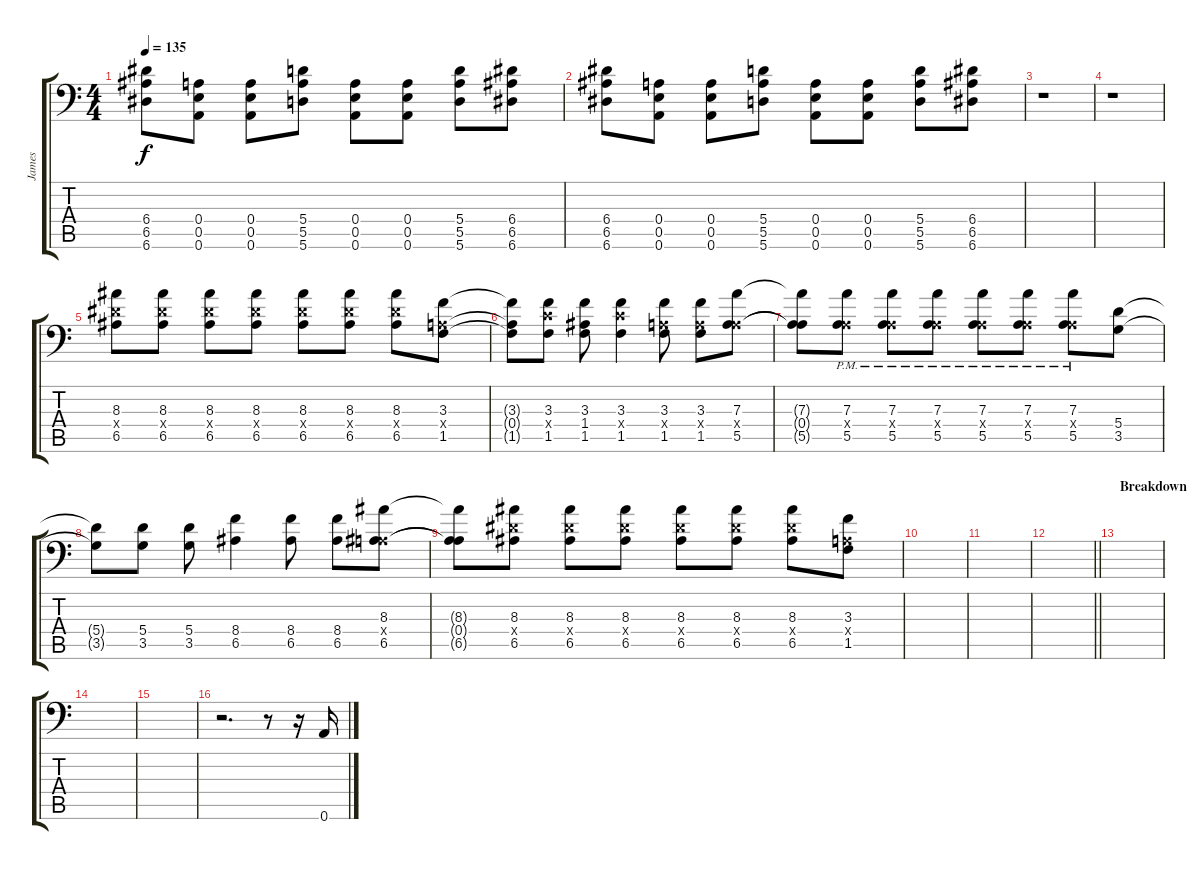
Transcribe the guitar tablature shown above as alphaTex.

\track ("James" "James") {instrument overdrivenguitar}
\staff {score tabs}
\tuning (B3 Gb3 D3 A2 E2 A1) {hide}
\ts (4 4)
\tempo 135
\clef f4
\ks c
(6.4 6.5 6.6).8{dy f} (0.4 0.5 0.6).8 (0.4 0.5 0.6).8 (5.4 5.5 5.6).8 (0.4 0.5 0.6).8 (0.4 0.5 0.6).8 (5.4 5.5 5.6).8 (6.4 6.5 6.6).8 |
(6.4 6.5 6.6).8 (0.4 0.5 0.6).8 (0.4 0.5 0.6).8 (5.4 5.5 5.6).8 (0.4 0.5 0.6).8 (0.4 0.5 0.6).8 (5.4 5.5 5.6).8 (6.4 6.5 6.6).8 |
r.1 |
r.1 |
(8.3 6.4{x} 6.5).8 (8.3 6.4{x} 6.5).8 (8.3 6.4{x} 6.5).8 (8.3 6.4{x} 6.5).8 (8.3 6.4{x} 6.5).8 (8.3 6.4{x} 6.5).8 (8.3 6.4{x} 6.5).8 (3.3 0.4{x} 1.5).8 |
(3.3{t} 0.4{t} 1.5{t}).8 (3.3 3.4{x} 1.5).8 (3.3 1.4 1.5).8 (3.3 3.4{x} 1.5).4 (3.3 0.4{x} 1.5).8 (3.3 0.4{x} 1.5).8 (7.3 0.4{x} 5.5).8 |
(7.3{t} 0.4{t} 5.5{t}).8 (7.3 0.4{x} 5.5{pm}).8 (7.3 0.4{x} 5.5{pm}).8 (7.3 0.4{x} 5.5{pm}).8 (7.3 0.4{x} 5.5{pm}).8 (7.3 0.4{x} 5.5{pm}).8 (7.3 0.4{x} 5.5{pm}).8 (5.4 3.5).8 |
(5.4{t} 3.5{t}).8 (5.4 3.5).8 (5.4 3.5).8 (8.4 6.5).4 (8.4 6.5).8 (8.4 6.5).8 (8.3 0.4{x} 6.5).8 |
(8.3{t} 0.4{t} 6.5{t}).8 (8.3 6.4{x} 6.5).8 (8.3 6.4{x} 6.5).8 (8.3 6.4{x} 6.5).8 (8.3 6.4{x} 6.5).8 (8.3 6.4{x} 6.5).8 (8.3 6.4{x} 6.5).8 (3.3 0.4{x} 1.5).8 |
|
|
\barLineRight lightlight
|
\section ("" "Breakdown")
|
|
|
r.2{d} r.8 r.16 0.6.16
